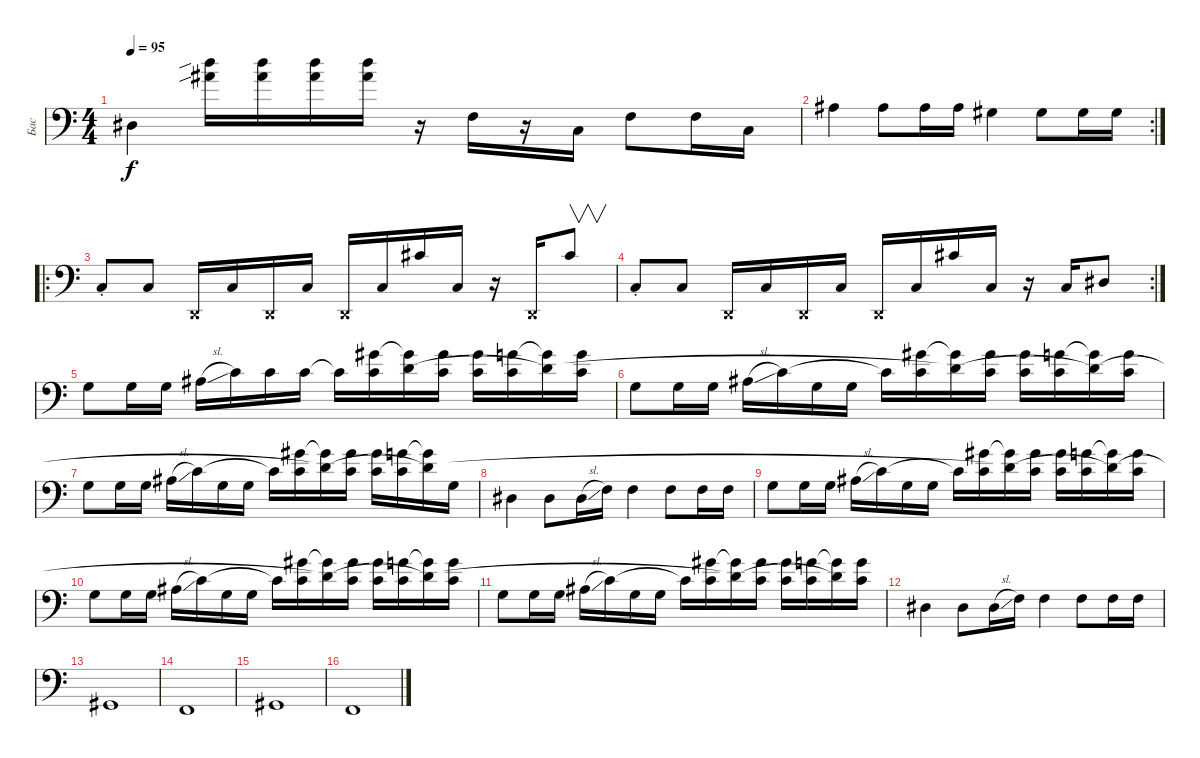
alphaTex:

\track ("Бас" "Бас") {instrument electricbassfinger}
\staff {score}
\tuning (G2 D2 A1 D1) {hide}
\ts (4 4)
\tempo 95
\clef f4
\ks c
6.3.4{dy f} (19.1{sib} 20.2{sib}).16 (19.1 20.2).16 (19.1 20.2).16 (19.1 20.2).16 r.16 15.4.16 r.16 10.4.16 8.3.8 8.3.16 10.4.16 |
\rc 2
13.3.4 13.3.8 13.3.16 13.3.16 11.3.4 11.3.8 11.3.16 11.3.16 |
\ro
10.4{st}.8 10.4.8 0.4{x}.16 10.4.16 0.4{x}.16 10.4.16 0.4{x}.16 10.4{pm}.16 16.3.16 10.4.16 r.16 0.4{x}.16 16.3.8{v} |
\rc 2
10.4{st}.8 10.4.8 0.4{x}.16 10.4.16 0.4{x}.16 10.4.16 0.4{x}.16 10.4{pm}.16 16.3.16 10.4.16 r.16 10.4.16 6.3.8 |
5.2.8 5.2.16 5.2.16 13.3{sl}.16 15.3.16 15.3.16 15.3.16 15.3{t}.16 (18.2 15.3).16 (7.1 18.2{t}).16 (18.2 15.3).16 (18.2 15.3).16 (17.2 15.3).16 (7.1{t} 17.2{t}).16 (17.2 15.3).16 |
17.4.8 17.4.16 17.4.16 13.3{sl}.16 15.3.16 17.4.16 17.4.16 15.3{t}.16 (18.2 15.3).16 (7.1{t} 18.2{t}).16 (18.2 15.3).16 (18.2 15.3).16 (17.2 15.3).16 (7.1{t} 17.2{t}).16 (17.2 15.3).16 |
17.4.8 17.4.16 17.4.16 13.3{sl}.16 15.3.16 17.4.16 17.4.16 15.3{t}.16 (18.2 15.3).16 (7.1{t} 18.2{t}).16 (18.2 15.3).16 (18.2 15.3).16 (17.2 15.3).16 (7.1{t} 17.2{t}).16 10.3.16 |
6.3.4 13.4.8 13.4{sl}.16 15.4.16 15.4.4 15.4.8 15.4.16 15.4.16 |
17.4.8 17.4.16 17.4.16 13.3{sl}.16 15.3.16 17.4.16 17.4.16 15.3{t}.16 (18.2 15.3).16 (7.1{t} 18.2{t}).16 (18.2 15.3).16 (18.2 15.3).16 (17.2 15.3).16 (7.1{t} 17.2{t}).16 (17.2 15.3).16 |
17.4.8 17.4.16 17.4.16 13.3{sl}.16 15.3.16 17.4.16 17.4.16 15.3{t}.16 (18.2 15.3).16 (7.1{t} 18.2{t}).16 (18.2 15.3).16 (18.2 15.3).16 (17.2 15.3).16 (7.1{t} 17.2{t}).16 (17.2 15.3).16 |
17.4.8 17.4.16 17.4.16 13.3{sl}.16 15.3.16 17.4.16 17.4.16 15.3{t}.16 (18.2 15.3).16 (7.1{t} 18.2{t}).16 (18.2 15.3).16 (18.2 15.3).16 (17.2 15.3).16 (7.1{t} 17.2{t}).16 (17.2 15.3).16 |
13.4.4 13.4.8 13.4{sl}.16 15.4.16 15.4.4 15.4.8 15.4.16 15.4.16 |
6.4.1 |
3.4.1 |
6.4.1 |
3.4.1
